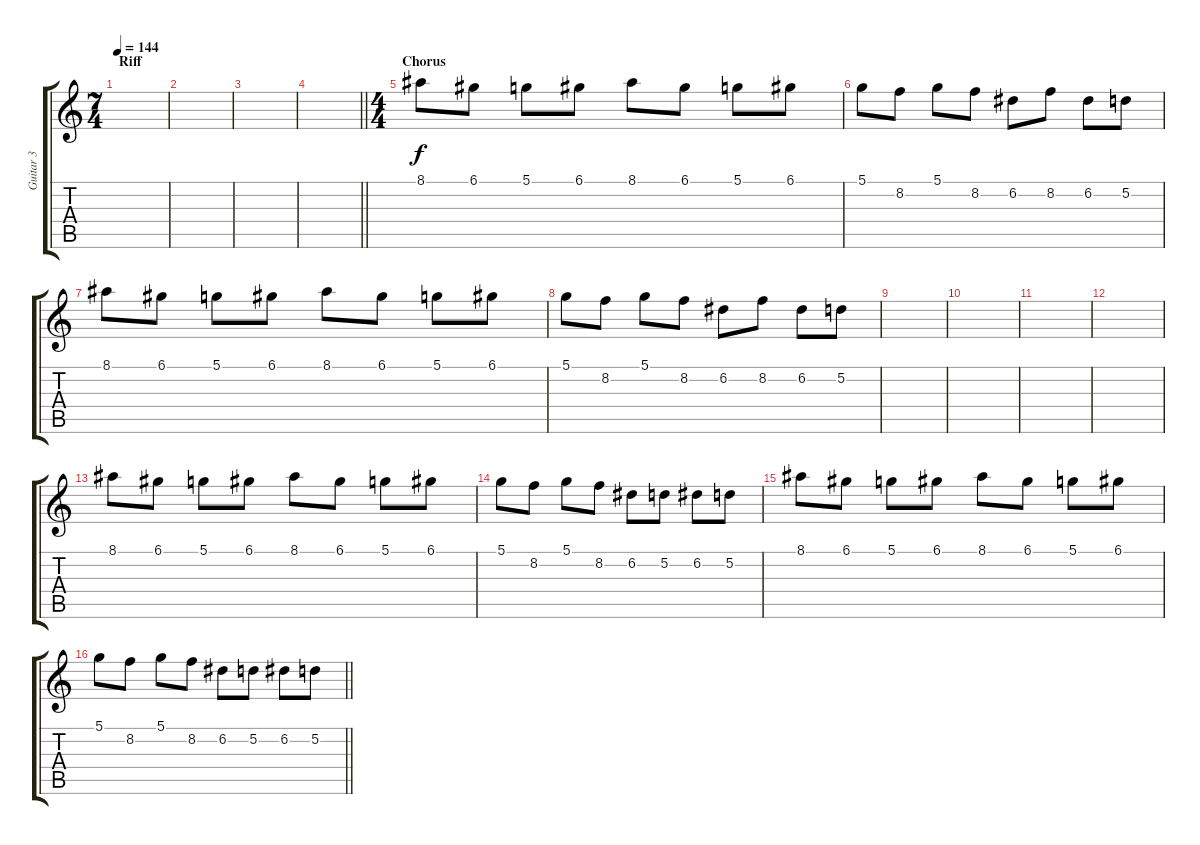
\track ("Guitar 3" "Guitar 3") {instrument overdrivenguitar}
\staff {score tabs}
\tuning (D4 A3 F3 C3 G2 C2) {hide}
\ts (7 4)
\section ("" "Riff")
\tempo 144
\clef g2
\ks c
|
|
|
\barLineRight lightlight
|
\ts (4 4)
\section ("" "Chorus")
8.1.8 6.1.8 5.1.8 6.1.8 8.1.8 6.1.8 5.1.8 6.1.8 |
5.1.8 8.2.8 5.1.8 8.2.8 6.2.8 8.2.8 6.2.8 5.2.8 |
8.1.8 6.1.8 5.1.8 6.1.8 8.1.8 6.1.8 5.1.8 6.1.8 |
5.1.8 8.2.8 5.1.8 8.2.8 6.2.8 8.2.8 6.2.8 5.2.8 |
|
|
|
|
8.1.8 6.1.8 5.1.8 6.1.8 8.1.8 6.1.8 5.1.8 6.1.8 |
5.1.8 8.2.8 5.1.8 8.2.8 6.2.8 5.2.8 6.2.8 5.2.8 |
8.1.8 6.1.8 5.1.8 6.1.8 8.1.8 6.1.8 5.1.8 6.1.8 |
\barLineRight lightlight
5.1.8 8.2.8 5.1.8 8.2.8 6.2.8 5.2.8 6.2.8 5.2.8
